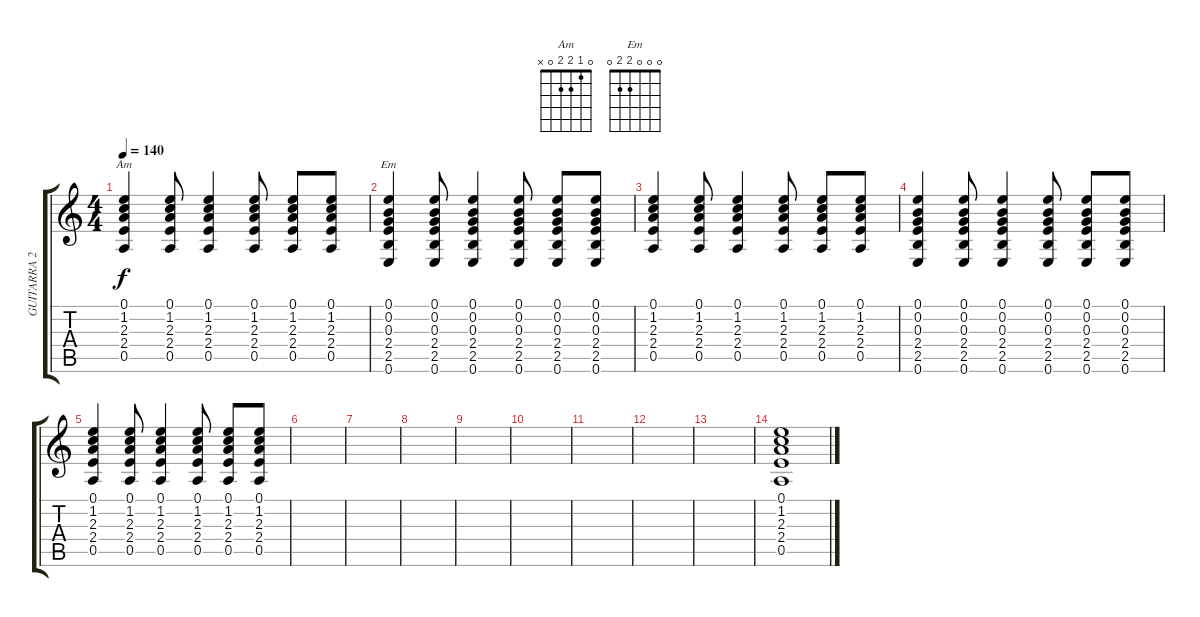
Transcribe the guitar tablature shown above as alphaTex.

\track ("GUITARRA 2" "GUITARRA 2") {instrument acousticguitarsteel}
\staff {score tabs}
\tuning (E4 B3 G3 D3 A2 E2) {hide}
\chord ("Am" 0 1 2 2 0 x)
\chord ("Em" 0 0 0 2 2 0)
\ts (4 4)
\tempo 140
\clef g2
\ks c
(0.1 1.2 2.3 2.4 0.5).4{ch "Am" dy f} (0.1 1.2 2.3 2.4 0.5).8 (0.1 1.2 2.3 2.4 0.5).4 (0.1 1.2 2.3 2.4 0.5).8 (0.1 1.2 2.3 2.4 0.5).8 (0.1 1.2 2.3 2.4 0.5).8 |
(0.1 0.2 0.3 2.4 2.5 0.6).4{ch "Em"} (0.1 0.2 0.3 2.4 2.5 0.6).8 (0.1 0.2 0.3 2.4 2.5 0.6).4 (0.1 0.2 0.3 2.4 2.5 0.6).8 (0.1 0.2 0.3 2.4 2.5 0.6).8 (0.1 0.2 0.3 2.4 2.5 0.6).8 |
(0.1 1.2 2.3 2.4 0.5).4 (0.1 1.2 2.3 2.4 0.5).8 (0.1 1.2 2.3 2.4 0.5).4 (0.1 1.2 2.3 2.4 0.5).8 (0.1 1.2 2.3 2.4 0.5).8 (0.1 1.2 2.3 2.4 0.5).8 |
(0.1 0.2 0.3 2.4 2.5 0.6).4 (0.1 0.2 0.3 2.4 2.5 0.6).8 (0.1 0.2 0.3 2.4 2.5 0.6).4 (0.1 0.2 0.3 2.4 2.5 0.6).8 (0.1 0.2 0.3 2.4 2.5 0.6).8 (0.1 0.2 0.3 2.4 2.5 0.6).8 |
(0.1 1.2 2.3 2.4 0.5).4 (0.1 1.2 2.3 2.4 0.5).8 (0.1 1.2 2.3 2.4 0.5).4 (0.1 1.2 2.3 2.4 0.5).8 (0.1 1.2 2.3 2.4 0.5).8 (0.1 1.2 2.3 2.4 0.5).8 |
|
|
|
|
|
|
|
|
(0.1 1.2 2.3 2.4 0.5).1{volume 16}
